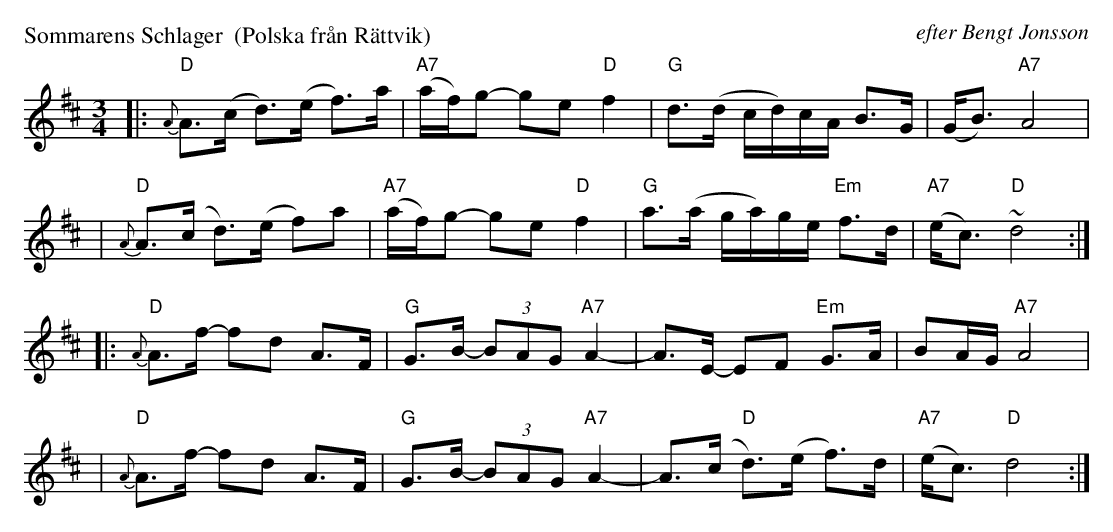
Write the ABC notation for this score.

X:1
P: Sommarens Schlager  (Polska fr\aan R\"attvik)
O: efter Bengt Jonsson
M: 3/4
L: 1/8
K: D
|: "D"{A}A>(c d)>(e f>)a | "A7"(a/f/)g- ge "D"f2 \
| "G"d>(d c/d/)c/A/ B>G | (G<B) "A7"A4 |
| "D"{A}A>(c d)>(e f)a | "A7"(a/f/)g- ge "D"f2 \
| "G"a>(a g/a/)g/e/ "Em"f>d | "A7"(e<c) "D"~d4 :|
|: "D"{A}A>f- fd A>F | "G"G>B- (3BAG "A7"A2- \
| A>E- EF "Em"G>A | BA/G/ "A7"A4 |
| "D"{A}A>f- fd A>F | "G"G>B- (3BAG "A7"A2- \
| A>(c "D"d)>(e f)>d | "A7"(e<c) "D"d4 :|
